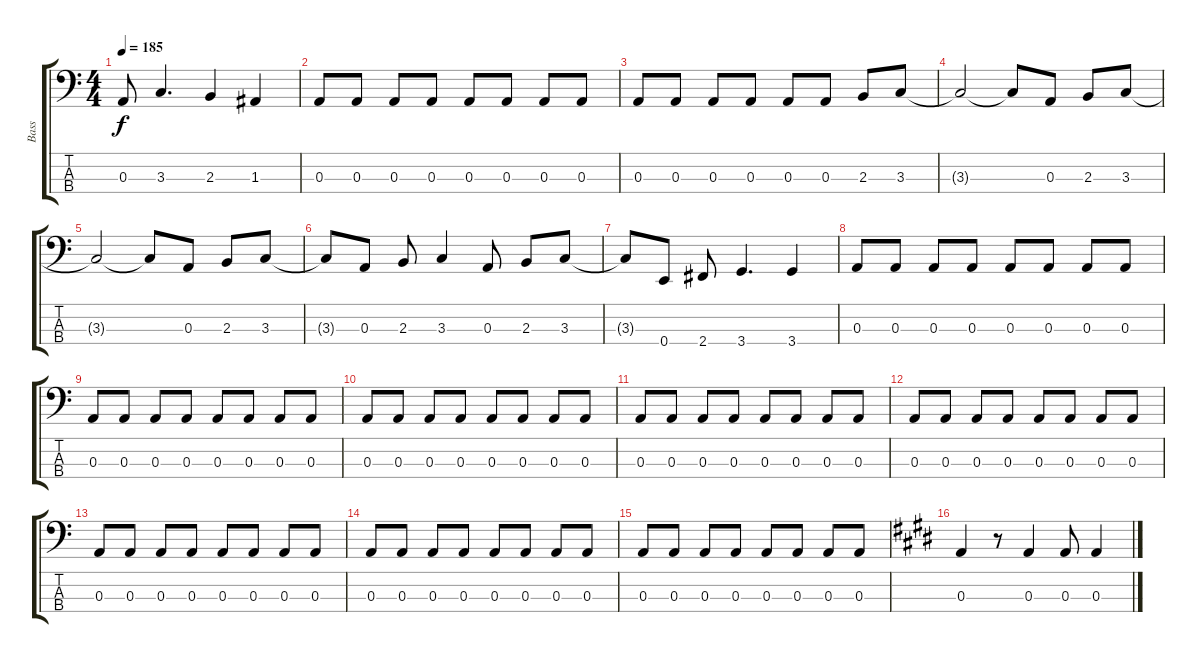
\track ("Bass" "Bass") {instrument electricbassfinger}
\staff {score tabs}
\tuning (G2 D2 A1 E1) {hide}
\ts (4 4)
\tempo 185
\clef f4
\ks c
0.3.8{dy f} 3.3.4{d} 2.3.4 1.3.4 |
0.3.8 0.3.8 0.3.8 0.3.8 0.3.8 0.3.8 0.3.8 0.3.8 |
0.3.8 0.3.8 0.3.8 0.3.8 0.3.8 0.3.8 2.3.8 3.3.8 |
3.3{t}.2 3.3{t}.8 0.3.8 2.3.8 3.3.8 |
3.3{t}.2 3.3{t}.8 0.3.8 2.3.8 3.3.8 |
3.3{t}.8 0.3.8 2.3.8 3.3.4 0.3.8 2.3.8 3.3.8 |
3.3{t}.8 0.4.8 2.4.8 3.4.4{d} 3.4.4 |
0.3.8 0.3.8 0.3.8 0.3.8 0.3.8 0.3.8 0.3.8 0.3.8 |
0.3.8 0.3.8 0.3.8 0.3.8 0.3.8 0.3.8 0.3.8 0.3.8 |
0.3.8 0.3.8 0.3.8 0.3.8 0.3.8 0.3.8 0.3.8 0.3.8 |
0.3.8 0.3.8 0.3.8 0.3.8 0.3.8 0.3.8 0.3.8 0.3.8 |
0.3.8 0.3.8 0.3.8 0.3.8 0.3.8 0.3.8 0.3.8 0.3.8 |
0.3.8 0.3.8 0.3.8 0.3.8 0.3.8 0.3.8 0.3.8 0.3.8 |
0.3.8 0.3.8 0.3.8 0.3.8 0.3.8 0.3.8 0.3.8 0.3.8 |
0.3.8 0.3.8 0.3.8 0.3.8 0.3.8 0.3.8 0.3.8 0.3.8 |
\ks e
0.3.4 r.8 0.3.4 0.3.8 0.3.4
